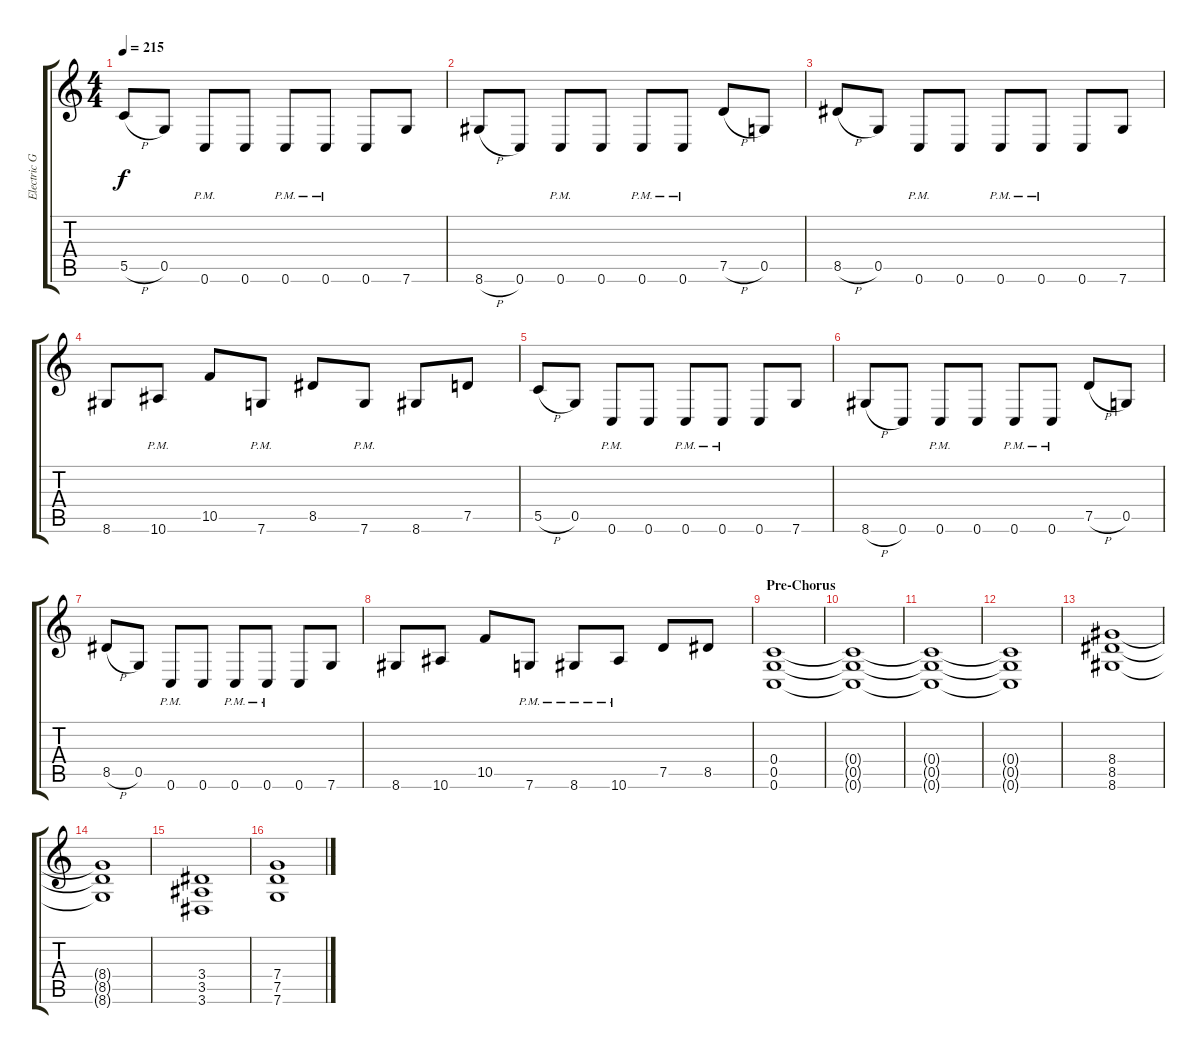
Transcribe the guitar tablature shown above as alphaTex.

\track ("Electric Guitar" "Electric G") {instrument distortionguitar}
\staff {score tabs}
\tuning (D4 A3 F3 C3 G2 C2) {hide}
\ts (4 4)
\tempo 215
\clef g2
\ks c
5.5{h}.8{dy f} 0.5.8 0.6{pm}.8 0.6.8 0.6{pm}.8 0.6{pm}.8 0.6.8 7.6.8 |
8.6{h}.8 0.6.8 0.6{pm}.8 0.6.8 0.6{pm}.8 0.6{pm}.8 7.5{h}.8 0.5.8 |
8.5{h}.8 0.5.8 0.6{pm}.8 0.6.8 0.6{pm}.8 0.6{pm}.8 0.6.8 7.6.8 |
8.6.8 10.6{pm}.8 10.5.8 7.6{pm}.8 8.5.8 7.6{pm}.8 8.6.8 7.5.8 |
5.5{h}.8 0.5.8 0.6{pm}.8 0.6.8 0.6{pm}.8 0.6{pm}.8 0.6.8 7.6.8 |
8.6{h}.8 0.6.8 0.6{pm}.8 0.6.8 0.6{pm}.8 0.6{pm}.8 7.5{h}.8 0.5.8 |
8.5{h}.8 0.5.8 0.6{pm}.8 0.6.8 0.6{pm}.8 0.6{pm}.8 0.6.8 7.6.8 |
8.6.8 10.6.8 10.5.8 7.6{pm}.8 8.6{pm}.8 10.6{pm}.8 7.5.8 8.5.8 |
\section ("" "Pre-Chorus")
(0.4 0.5 0.6).1 |
(0.4{t} 0.5{t} 0.6{t}).1 |
(0.4{t} 0.5{t} 0.6{t}).1 |
(0.4{t} 0.5{t} 0.6{t}).1 |
(8.4 8.5 8.6).1 |
(8.4{t} 8.5{t} 8.6{t}).1 |
(3.4 3.5 3.6).1 |
(7.4 7.5 7.6).1
